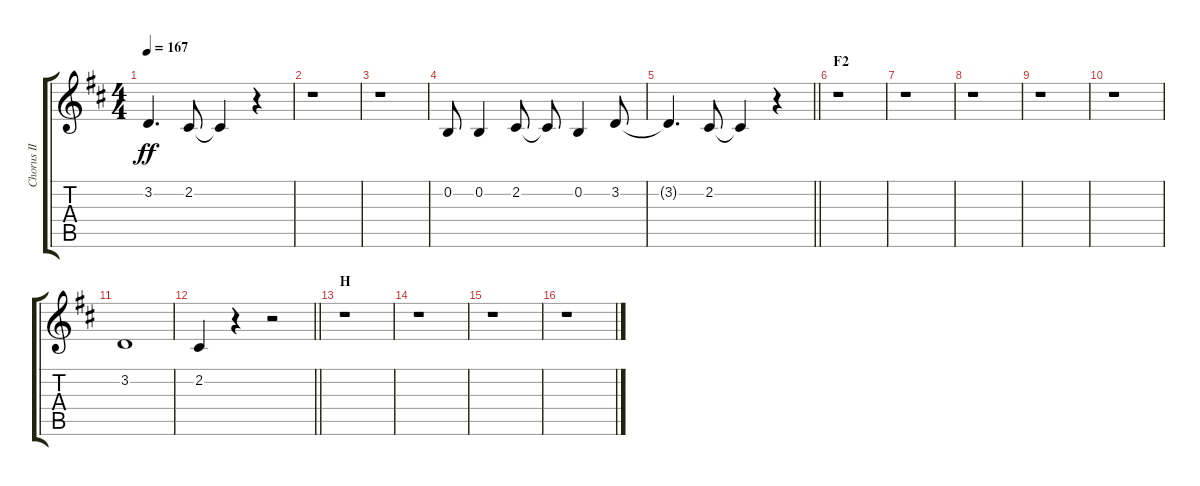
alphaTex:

\track ("Chorus II" "Chorus II") {instrument voiceoohs}
\staff {score tabs}
\tuning (E4 B3 G3 D3 A2 E2) {hide}
\ts (4 4)
\tempo 167
\clef g2
\ks d
3.2{t}.4{d dy ff} 2.2.8 2.2{t}.4 r.4 |
r.1 |
r.1 |
0.2.8 0.2.4 2.2.8 2.2{t}.8 0.2.4 3.2.8 |
\barLineRight lightlight
3.2{t}.4{d} 2.2.8 2.2{t}.4 r.4 |
\section ("" "F2")
r.1 |
r.1 |
r.1 |
r.1 |
r.1 |
3.2.1 |
\barLineRight lightlight
2.2.4 r.4 r.2 |
\section ("" "H")
r.1 |
r.1 |
r.1 |
r.1
